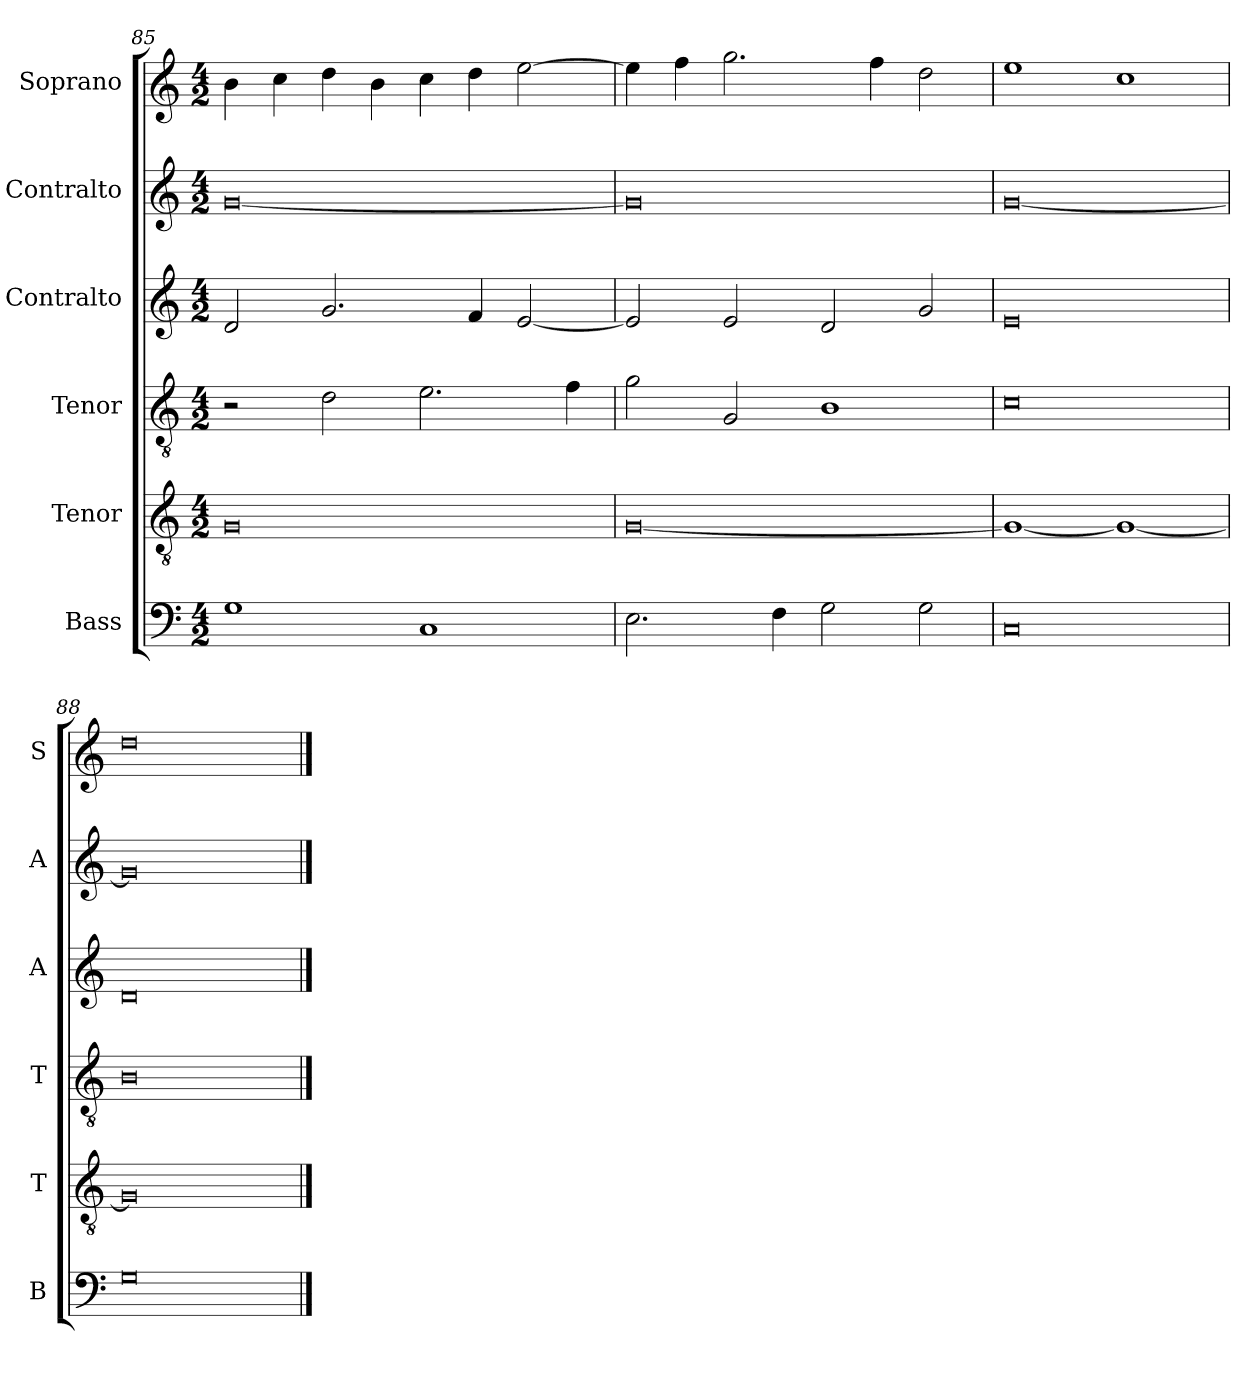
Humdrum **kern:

**kern	**kern	**kern	**kern	**kern	**kern
*part6	*part5	*part4	*part3	*part2	*part1
*staff6	*staff5	*staff4	*staff3	*staff2	*staff1
*I"Bass	*I"Tenor	*I"Tenor	*I"Contralto	*I"Contralto	*I"Soprano
*I'B	*I'T	*I'T	*I'A	*I'A	*I'S
*clefF4	*clefGv2	*clefGv2	*clefG2	*clefG2	*clefG2
*k[]	*k[]	*k[]	*k[]	*k[]	*k[]
*G:mix	*G:mix	*G:mix	*G:mix	*G:mix	*G:mix
*M4/2	*M4/2	*M4/2	*M4/2	*M4/2	*M4/2
=85	=85	=85	=85	=85	=85
1G	0G	2r	2d	[0g	4b
.	.	.	.	.	4cc
.	.	2d	2.g	.	4dd
.	.	.	.	.	4b
1C	.	2.e	.	.	4cc
.	.	.	4f	.	4dd
.	.	.	[2e	.	[2ee
.	.	4f	.	.	.
=86	=86	=86	=86	=86	=86
2.E	[0G	2g	2e]	0g]	4ee]
.	.	.	.	.	4ff
.	.	2G	2e	.	2.gg
4F	.	.	.	.	.
2G	.	1B	2d	.	.
.	.	.	.	.	4ff
2G	.	.	2g	.	2dd
=87	=87	=87	=87	=87	=87
0C	1G_	0c	0e	[0g	1ee
.	1G_	.	.	.	1cc
=88	=88	=88	=88	=88	=88
0G	0G]	0B	0d	0g]	0dd
==	==	==	==	==	==
*-	*-	*-	*-	*-	*-
